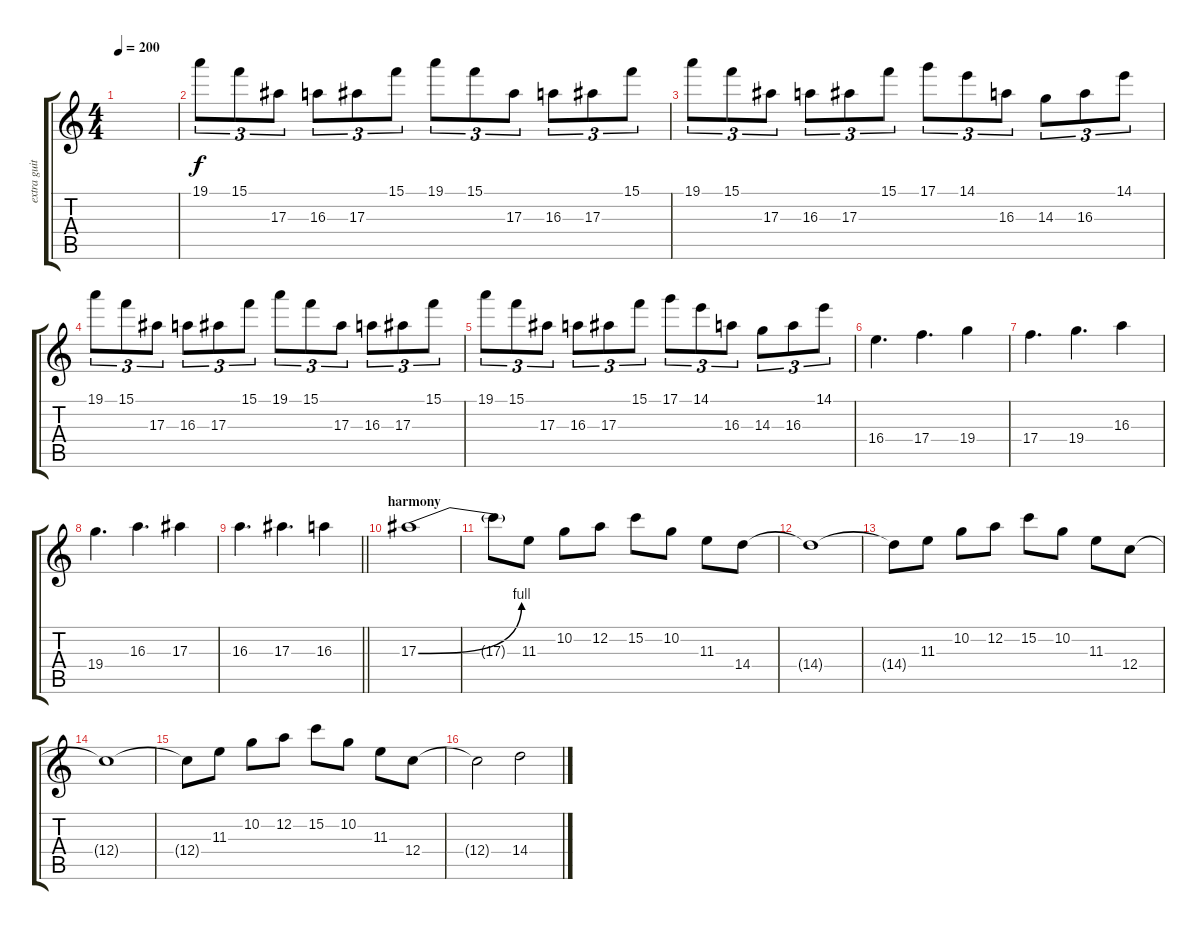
\track ("extra guitar" "extra guit") {instrument distortionguitar}
\staff {score tabs}
\tuning (D4 A3 F3 C3 G2 C2) {hide}
\ts (4 4)
\tempo 200
\clef g2
\ks c
|
19.1.8{tu (3 2)} 15.1.8{tu (3 2)} 17.3.8{tu (3 2)} 16.3.8{tu (3 2)} 17.3.8{tu (3 2)} 15.1.8{tu (3 2)} 19.1.8{tu (3 2)} 15.1.8{tu (3 2)} 17.3.8{tu (3 2)} 16.3.8{tu (3 2)} 17.3.8{tu (3 2)} 15.1.8{tu (3 2)} |
19.1.8{tu (3 2)} 15.1.8{tu (3 2)} 17.3.8{tu (3 2)} 16.3.8{tu (3 2)} 17.3.8{tu (3 2)} 15.1.8{tu (3 2)} 17.1.8{tu (3 2)} 14.1.8{tu (3 2)} 16.3.8{tu (3 2)} 14.3.8{tu (3 2)} 16.3.8{tu (3 2)} 14.1.8{tu (3 2)} |
19.1.8{tu (3 2)} 15.1.8{tu (3 2)} 17.3.8{tu (3 2)} 16.3.8{tu (3 2)} 17.3.8{tu (3 2)} 15.1.8{tu (3 2)} 19.1.8{tu (3 2)} 15.1.8{tu (3 2)} 17.3.8{tu (3 2)} 16.3.8{tu (3 2)} 17.3.8{tu (3 2)} 15.1.8{tu (3 2)} |
19.1.8{tu (3 2)} 15.1.8{tu (3 2)} 17.3.8{tu (3 2)} 16.3.8{tu (3 2)} 17.3.8{tu (3 2)} 15.1.8{tu (3 2)} 17.1.8{tu (3 2)} 14.1.8{tu (3 2)} 16.3.8{tu (3 2)} 14.3.8{tu (3 2)} 16.3.8{tu (3 2)} 14.1.8{tu (3 2)} |
16.4.4{d} 17.4.4{d} 19.4.4 |
17.4.4{d} 19.4.4{d} 16.3.4 |
19.4.4{d} 16.3.4{d} 17.3.4 |
\barLineRight lightlight
16.3.4{d} 17.3.4{d} 16.3.4 |
\section ("" "harmony")
17.3{be (bend 0 0 60 4)}.1 |
17.3{t}.8 11.3.8 10.2.8 12.2.8 15.2.8 10.2.8 11.3.8 14.4.8 |
14.4{t}.1 |
14.4{t}.8 11.3.8 10.2.8 12.2.8 15.2.8 10.2.8 11.3.8 12.4.8 |
12.4{t}.1 |
12.4{t}.8 11.3.8 10.2.8 12.2.8 15.2.8 10.2.8 11.3.8 12.4.8 |
12.4{t}.2 14.4.2
